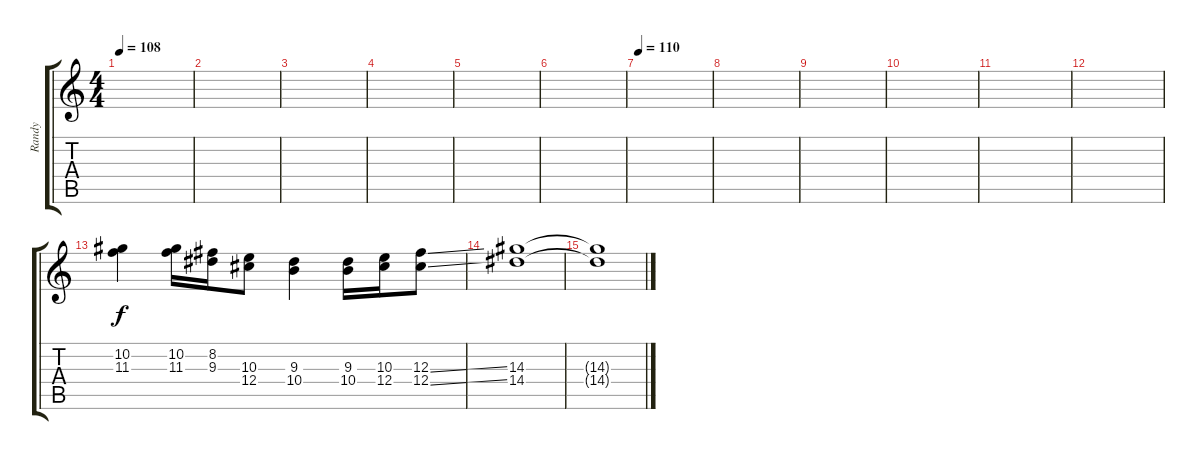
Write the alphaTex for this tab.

\track ("Randy" "Randy") {instrument distortionguitar}
\staff {score tabs}
\tuning (Eb4 Bb3 Gb3 Db3 Ab2 Eb2) {hide}
\ts (4 4)
\tempo 108
\clef g2
\ks c
|
|
|
|
|
|
\tempo 110
|
|
|
|
|
|
(10.2 11.3).4 (10.2 11.3).16 (8.2 9.3).16 (10.3 12.4).8 (9.3 10.4).4 (9.3 10.4).16 (10.3 12.4).16 (12.3{ss} 12.4{ss}).8 |
(14.3 14.4).1 |
(14.3{t} 14.4{t}).1
